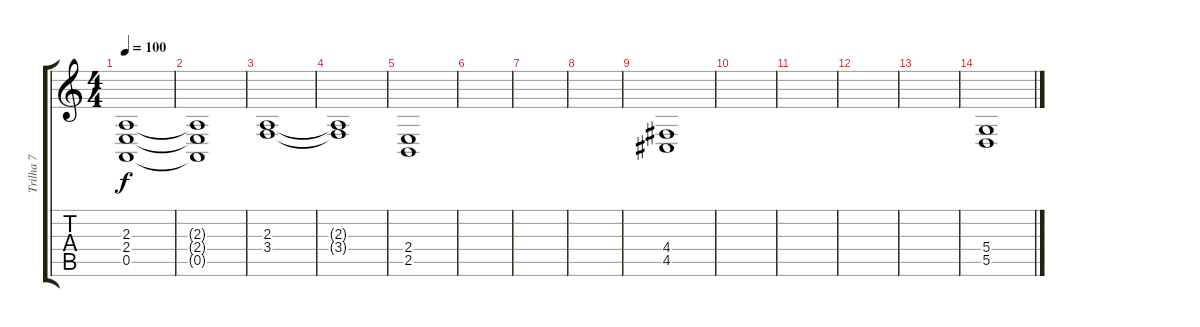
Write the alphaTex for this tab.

\track ("Trilha 7" "Trilha 7") {instrument birdtweet}
\staff {score tabs}
\tuning (E4 B3 G3 D3 A2 E2) {hide}
\ts (4 4)
\tempo 100
\clef g2
\ks c
(2.3 2.4 0.5).1{dy f instrument birdtweet} |
(2.3{t} 2.4{t} 0.5{t}).1 |
(2.3 3.4).1{instrument seashore} |
(2.3{t} 3.4{t}).1 |
(2.4 2.5).1{instrument seashore} |
|
|
|
(4.4 4.5).1 |
|
|
|
|
(5.4 5.5).1{instrument seashore}
